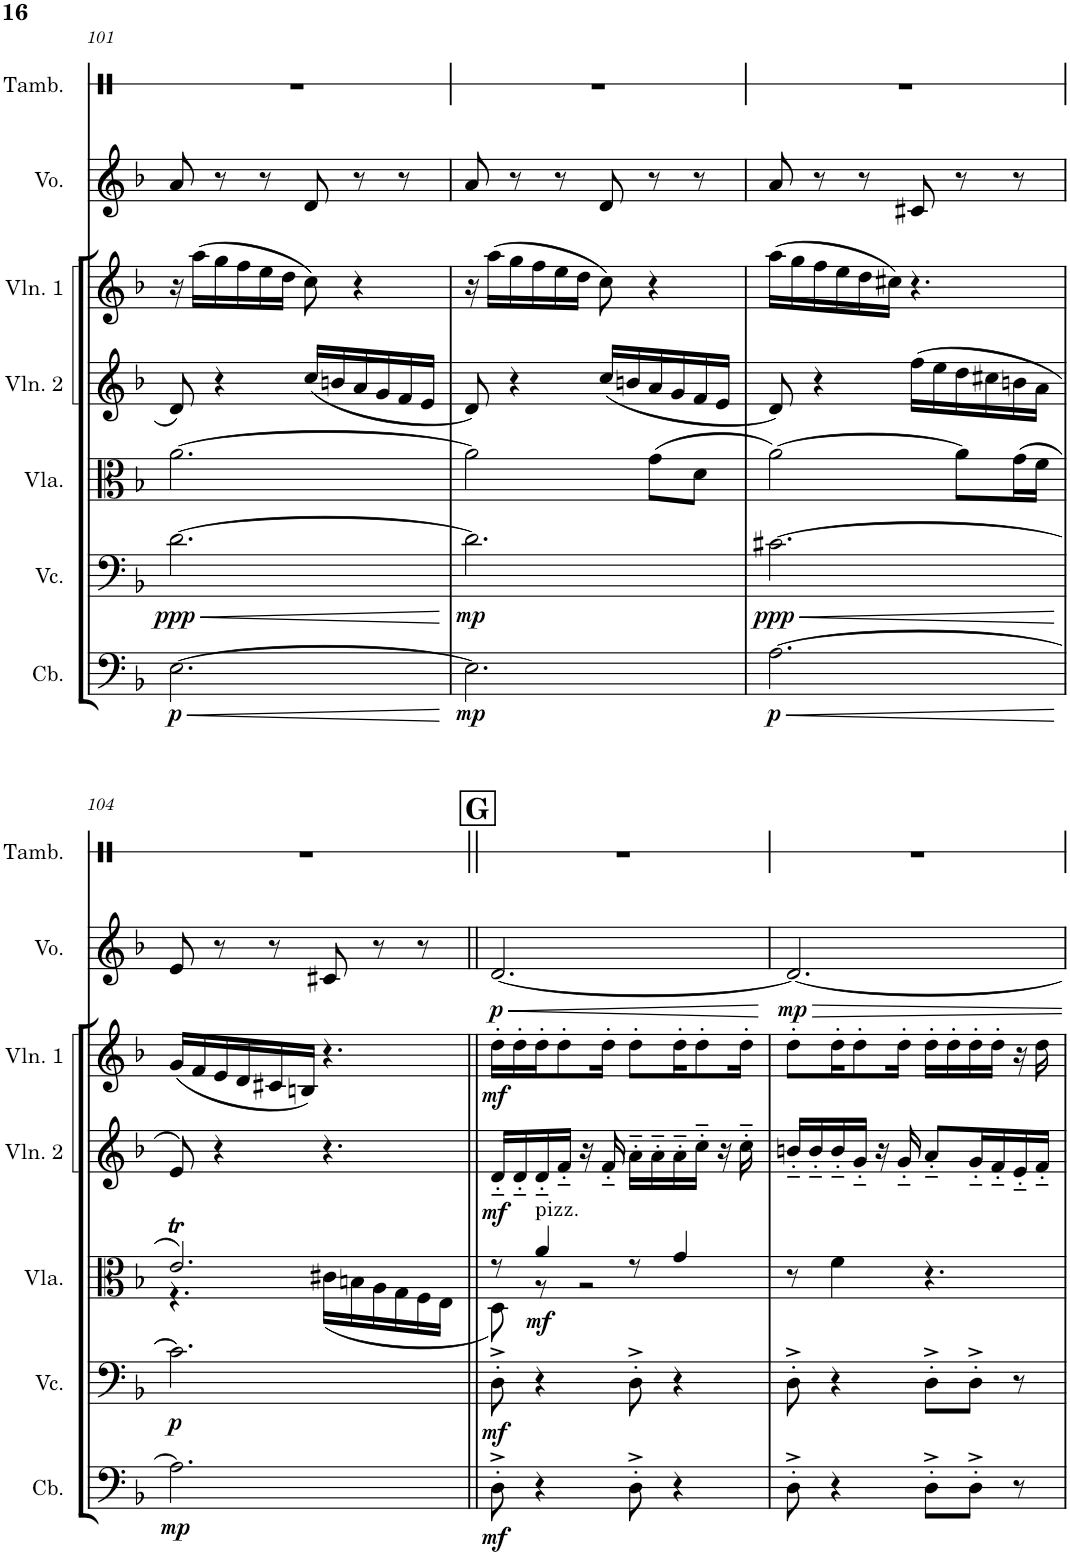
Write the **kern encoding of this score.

**kern	**dynam	**kern	**dynam	**kern	**dynam	**kern	**dynam	**kern	**dynam	**kern	**dynam	**kern
*part7	*part7	*part6	*part6	*part5	*part5	*part4	*part4	*part3	*part3	*part2	*part2	*part1
*staff7	*staff7	*staff6	*staff6	*staff5	*staff5	*staff4	*staff4	*staff3	*staff3	*staff2	*staff2	*staff1
*I"低音提琴	*	*I"大提琴	*	*I"中提琴	*	*I"小提琴 2	*	*I"小提琴 1	*	*I"人声	*	*I"铃鼓
!!LO:PB:g=z
*clefF4	*	*clefF4	*	*clefC3	*	*clefG2	*	*clefG2	*	*clefG2	*	*clefX
*Trd7c12	*	*	*	*	*	*	*	*	*	*	*	*
*k[b-]	*	*k[b-]	*	*k[b-]	*	*k[b-]	*	*k[b-]	*	*k[b-]	*	*k[]
*M6/8	*	*M6/8	*	*M6/8	*	*M6/8	*	*M6/8	*	*M6/8	*	*M6/8
=101	=101	=101	=101	=101	=101	=101	=101	=101	=101	=101	=101	=101
!	!LO:HP:b	!	!LO:HP:b	!	!	!	!	!	!	!	!	!
!	!LO:DY:n=1:b	!	!LO:DY:n=1:b	!	!	!	!	!	!	!	!	!
[2.E\	< p	[2.d\	< ppp	[2.a\	.	8d/	.	16r	.	8a/	.	2.r
.	.	.	.	.	.	.	.	(16aa\LL	.	.	.	.
.	.	.	.	.	.	4r	.	16gg\	.	8r	.	.
.	.	.	.	.	.	.	.	16ff\	.	.	.	.
.	.	.	.	.	.	.	.	16ee\	.	8r	.	.
.	.	.	.	.	.	.	.	16dd\JJ	.	.	.	.
.	.	.	.	.	.	(16cc/LL	.	8cc\)	.	8d/	.	.
.	.	.	.	.	.	16bn/	.	.	.	.	.	.
.	.	.	.	.	.	16a/	.	4r	.	8r	.	.
.	.	.	.	.	.	16g/	.	.	.	.	.	.
.	.	.	.	.	.	16f/	.	.	.	8r	.	.
.	.	.	.	.	.	16e/JJ	.	.	.	.	.	.
.	[	.	[	.	.	.	.	.	.	.	.	.
=102	=102	=102	=102	=102	=102	=102	=102	=102	=102	=102	=102	=102
!	!LO:DY:b	!	!LO:DY:b	!	!	!	!	!	!	!	!	!
2.E\]	mp	2.d\]	mp	2a\]	.	8d/)	.	16r	.	8a/	.	2.r
.	.	.	.	.	.	.	.	(16aa\LL	.	.	.	.
.	.	.	.	.	.	4r	.	16gg\	.	8r	.	.
.	.	.	.	.	.	.	.	16ff\	.	.	.	.
.	.	.	.	.	.	.	.	16ee\	.	8r	.	.
.	.	.	.	.	.	.	.	16dd\JJ	.	.	.	.
.	.	.	.	.	.	(16cc/LL	.	8cc\)	.	8d/	.	.
.	.	.	.	.	.	16bn/	.	.	.	.	.	.
.	.	.	.	(8g\L	.	16a/	.	4r	.	8r	.	.
.	.	.	.	.	.	16g/	.	.	.	.	.	.
.	.	.	.	8d\J	.	16f/	.	.	.	8r	.	.
.	.	.	.	.	.	16e/JJ	.	.	.	.	.	.
=103	=103	=103	=103	=103	=103	=103	=103	=103	=103	=103	=103	=103
!	!LO:HP:b	!	!LO:HP:b	!	!	!	!	!	!	!	!	!
!	!LO:DY:n=1:b	!	!LO:DY:n=1:b	!	!	!	!	!	!	!	!	!
[2.A\	< p	[2.c#X\	< ppp	[2a\)	.	8d/)	.	(16aa\LL	.	8a/	.	2.r
.	.	.	.	.	.	.	.	16gg\	.	.	.	.
.	.	.	.	.	.	4r	.	16ff\	.	8r	.	.
.	.	.	.	.	.	.	.	16ee\	.	.	.	.
.	.	.	.	.	.	.	.	16dd\	.	8r	.	.
.	.	.	.	.	.	.	.	16cc#X\JJ)	.	.	.	.
.	.	.	.	.	.	(16ff\LL	.	4.r	.	8c#X/	.	.
.	.	.	.	.	.	16ee\	.	.	.	.	.	.
.	.	.	.	8a\L]	.	16dd\	.	.	.	8r	.	.
.	.	.	.	.	.	16cc#X\	.	.	.	.	.	.
.	.	.	.	(16g\L	.	16bn\	.	.	.	8r	.	.
.	.	.	.	16f\JJ	.	16a\JJ	.	.	.	.	.	.
.	[	.	[	.	.	.	.	.	.	.	.	.
!!LO:LB:g=z
=104	=104	=104	=104	=104	=104	=104	=104	=104	=104	=104	=104	=104
*	*	*	*	*^	*	*	*	*	*	*	*	*
!	!LO:DY:b	!	!LO:DY:b	!	!	!	!	!	!	!	!	!	!
2.A\]	mp	2.c#\]	p	2.et/)	4.r	.	8e/)	.	(16g/LL	.	8e/	.	2.r
.	.	.	.	.	.	.	.	.	16f/	.	.	.	.
.	.	.	.	.	.	.	4r	.	16e/	.	8r	.	.
.	.	.	.	.	.	.	.	.	16d/	.	.	.	.
.	.	.	.	.	.	.	.	.	16c#X/	.	8r	.	.
.	.	.	.	.	.	.	.	.	16Bn/JJ)	.	.	.	.
.	.	.	.	.	(16c#X\LL	.	4.r	.	4.r	.	8c#X/	.	.
.	.	.	.	.	16Bn\	.	.	.	.	.	.	.	.
.	.	.	.	.	16A\	.	.	.	.	.	8r	.	.
.	.	.	.	.	16G\	.	.	.	.	.	.	.	.
.	.	.	.	.	16F\	.	.	.	.	.	8r	.	.
.	.	.	.	.	16E\JJ	.	.	.	.	.	.	.	.
!!LO:REH:place=s1:a:B:cj:fs=14:t=G
=105||	=105||	=105||	=105||	=105||	=105||	=105||	=105||	=105||	=105||	=105||	=105||	=105||	=105||
!	!LO:DY:b	!	!LO:DY:b	!	!	!	!	!LO:DY:b	!	!LO:DY:b	!	!LO:HP:b	!
!	!	!	!	!	!	!	!	!	!	!	!	!LO:DY:n=1:b	!
8D'^\	mf	8D'^\	mf	8r	8D\)	.	16d'~/LL	mf	16dd'\LL	mf	[2.d/	< p	2.r
.	.	.	.	.	.	.	16d'~/	.	16dd'\	.	.	.	.
!	!	!	!	!LO:TX:a:t=pizz.	!	!	!	!	!	!	!	!	!
!	!	!	!	!	!	!LO:DY:b	!	!	!	!	!	!	!
4r	.	4r	.	4a/	8r	mf	16d'~/	.	16dd'\J	.	.	.	.
.	.	.	.	.	.	.	16f'~/JJ	.	8dd'\	.	.	.	.
.	.	.	.	.	2r	.	16r	.	.	.	.	.	.
.	.	.	.	.	.	.	16f'~/	.	16dd'\Jk	.	.	.	.
8D'^\	.	8D'^\	.	8r	.	.	16a'~\LL	.	8dd'\L	.	.	.	.
.	.	.	.	.	.	.	16a'~\	.	.	.	.	.	.
4r	.	4r	.	4g/	.	.	16a'~\	.	16dd'\K	.	.	.	.
.	.	.	.	.	.	.	16cc'~\JJ	.	8dd'\	.	.	.	.
.	.	.	.	.	.	.	16r	.	.	.	.	.	.
.	.	.	.	.	.	.	16cc'~\	.	16dd'\Jk	.	.	.	.
*	*	*	*	*v	*v	*	*	*	*	*	*	*	*
.	.	.	.	.	.	.	.	.	.	.	[	.
=106	=106	=106	=106	=106	=106	=106	=106	=106	=106	=106	=106	=106
!	!	!	!	!	!	!	!	!	!	!	!LO:DY:b	!
8D'^\	.	8D'^\	.	8r	.	16bn'~/LL	.	8dd'\L	.	2.d/_	mp	2.r
.	.	.	.	.	.	16b'~/	.	.	.	.	.	.
4r	.	4r	.	4f\	.	16b'~/	.	16dd'\K	.	.	.	.
.	.	.	.	.	.	16g'~/JJ	.	8dd'\	.	.	.	.
.	.	.	.	.	.	16r	.	.	.	.	.	.
.	.	.	.	.	.	16g'~/	.	16dd'\Jk	.	.	.	.
8D'^\L	.	8D'^\L	.	4.r	.	8a'~/L	.	16dd'\LL	.	.	.	.
.	.	.	.	.	.	.	.	16dd'\	.	.	.	.
8D'^\J	.	8D'^\J	.	.	.	16g'~/L	.	16dd'\	.	.	.	.
.	.	.	.	.	.	16f'~/	.	16dd'\JJ	.	.	.	.
8r	.	8r	.	.	.	16e'~/	.	16r	.	.	.	.
.	.	.	.	.	.	16f'~/JJ	.	16dd\	.	.	.	.
=	=	=	=	=	=	=	=	=	=	=	=	=
*-	*-	*-	*-	*-	*-	*-	*-	*-	*-	*-	*-	*-
